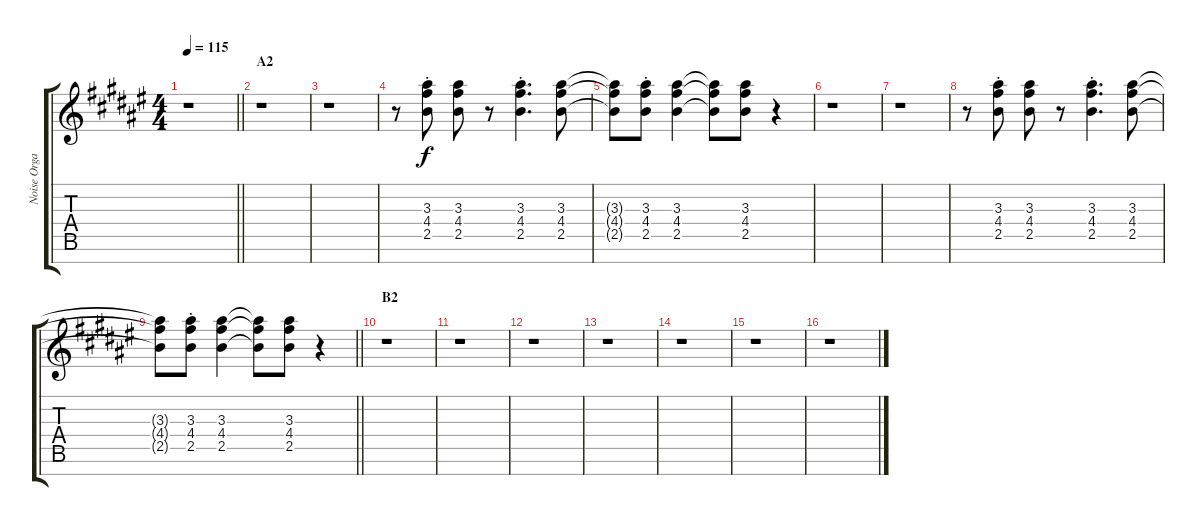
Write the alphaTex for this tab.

\track ("Noise Organ" "Noise Orga") {instrument rockorgan}
\staff {score tabs}
\tuning (E6 B5 G5 D5 A4 E4 B3) {hide}
\ts (4 4)
\tempo 115
\clef g2
\barLineRight lightlight
\ks f#
r.1{dy f} |
\section ("" "A2")
r.1 |
r.1 |
r.8 (3.3{st} 4.4{st} 2.5{st}).8 (3.3 4.4 2.5).8 r.8 (3.3{st} 4.4{st} 2.5{st}).4{d} (3.3 4.4 2.5).8 |
(3.3{t} 4.4{t} 2.5{t}).8 (3.3{st} 4.4{st} 2.5{st}).8 (3.3 4.4 2.5).4 (3.3{t} 4.4{t} 2.5{t}).8 (3.3 4.4 2.5).8 r.4 |
r.1 |
r.1 |
r.8 (3.3{st} 4.4{st} 2.5{st}).8 (3.3 4.4 2.5).8 r.8 (3.3{st} 4.4{st} 2.5{st}).4{d} (3.3 4.4 2.5).8 |
\barLineRight lightlight
(3.3{t} 4.4{t} 2.5{t}).8 (3.3{st} 4.4{st} 2.5{st}).8 (3.3 4.4 2.5).4 (3.3{t} 4.4{t} 2.5{t}).8 (3.3 4.4 2.5).8 r.4 |
\section ("" "B2")
r.1 |
r.1 |
r.1 |
r.1 |
r.1 |
r.1 |
r.1
